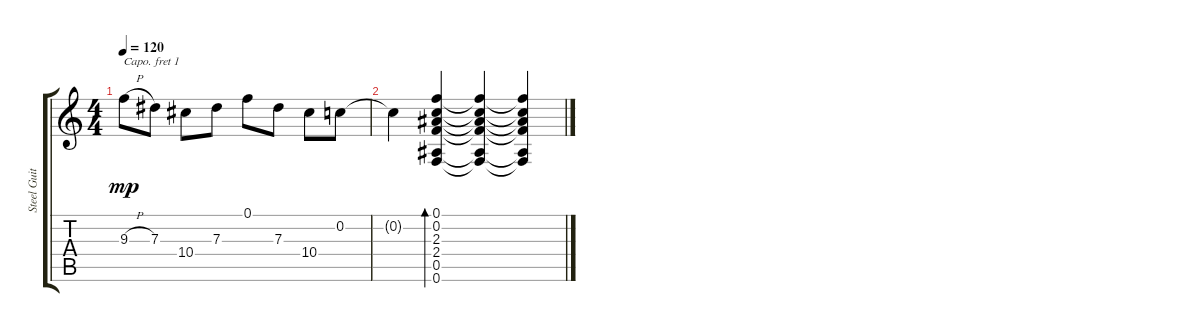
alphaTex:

\track ("Steel Guitar" "Steel Guit") {instrument acousticguitarsteel}
\staff {score tabs}
\capo 1
\tuning (E4 B3 G3 D3 A2 E2) {hide}
\ts (4 4)
\tempo 120
\clef g2
\ks c
9.3{h}.8{dy mp} 7.3.8 10.4.8 7.3.8 0.1.8 7.3.8 10.4.8 0.2.8 |
0.2{t}.4 (0.1 0.2 2.3 2.4 0.5 0.6).4{bd 240} (0.1{t} 0.2{t} 2.3{t} 2.4{t} 0.5{t} 0.6{t}).4 (0.1{t} 0.2{t} 2.3{t} 2.4{t} 0.5{t} 0.6{t}).4
